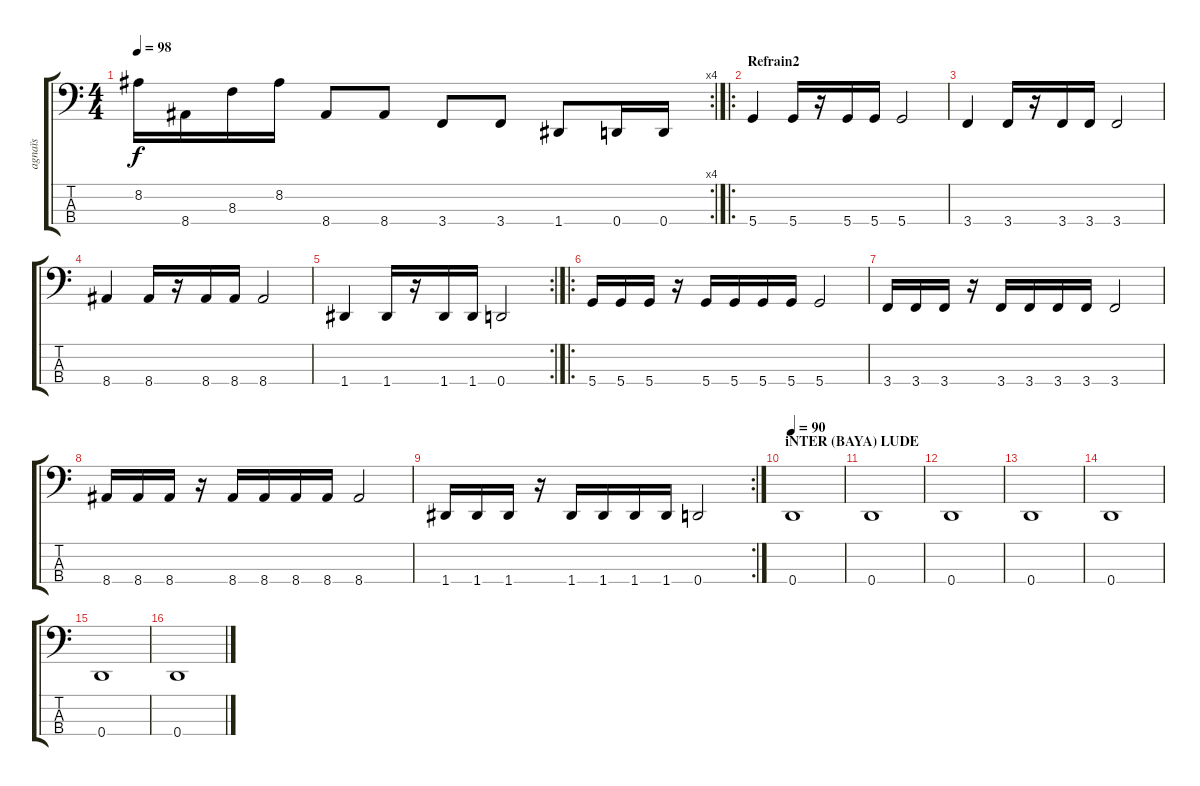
\track ("agnaïs" "agnaïs") {instrument electricbasspick}
\staff {score tabs}
\tuning (G2 D2 A1 D1) {hide}
\rc 4
\ts (4 4)
\tempo 98
\clef f4
\ks c
8.2.16{dy f} 8.4.16 8.3.16 8.2.16 8.4.8 8.4.8 3.4.8 3.4.8 1.4.8 0.4.16 0.4.16 |
\ro
\section ("" "Refrain2")
5.4.4 5.4.16 r.16 5.4.16 5.4.16 5.4.2 |
3.4.4 3.4.16 r.16 3.4.16 3.4.16 3.4.2 |
8.4.4 8.4.16 r.16 8.4.16 8.4.16 8.4.2 |
\rc 2
1.4.4 1.4.16 r.16 1.4.16 1.4.16 0.4.2 |
\ro
5.4.16 5.4.16 5.4.16 r.16 5.4.16 5.4.16 5.4.16 5.4.16 5.4.2 |
3.4.16 3.4.16 3.4.16 r.16 3.4.16 3.4.16 3.4.16 3.4.16 3.4.2 |
8.4.16 8.4.16 8.4.16 r.16 8.4.16 8.4.16 8.4.16 8.4.16 8.4.2 |
\rc 2
1.4.16 1.4.16 1.4.16 r.16 1.4.16 1.4.16 1.4.16 1.4.16 0.4.2 |
\section ("" "iNTER (BAYA) LUDE ")
\tempo 90
0.4.1 |
0.4.1 |
0.4.1 |
0.4.1 |
0.4.1 |
0.4.1 |
0.4.1
